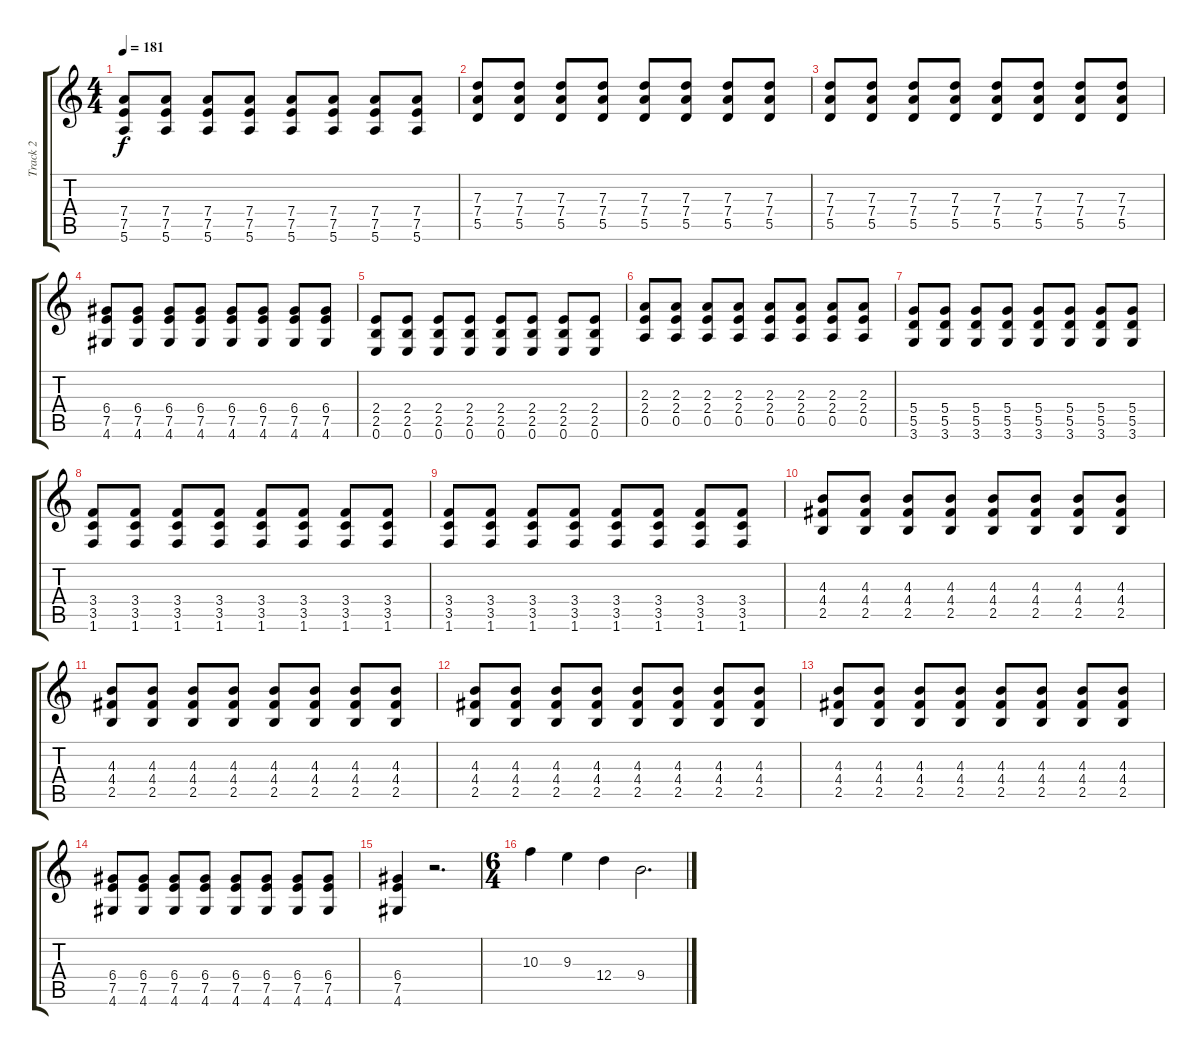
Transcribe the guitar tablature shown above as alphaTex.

\track ("Track 2" "Track 2") {instrument distortionguitar}
\staff {score tabs}
\tuning (E4 B3 G3 D3 A2 E2) {hide}
\ts (4 4)
\tempo 181
\clef g2
\ks c
(7.4 7.5 5.6).8{dy f} (7.4 7.5 5.6).8 (7.4 7.5 5.6).8 (7.4 7.5 5.6).8 (7.4 7.5 5.6).8 (7.4 7.5 5.6).8 (7.4 7.5 5.6).8 (7.4 7.5 5.6).8 |
(7.3 7.4 5.5).8 (7.3 7.4 5.5).8 (7.3 7.4 5.5).8 (7.3 7.4 5.5).8 (7.3 7.4 5.5).8 (7.3 7.4 5.5).8 (7.3 7.4 5.5).8 (7.3 7.4 5.5).8 |
(7.3 7.4 5.5).8 (7.3 7.4 5.5).8 (7.3 7.4 5.5).8 (7.3 7.4 5.5).8 (7.3 7.4 5.5).8 (7.3 7.4 5.5).8 (7.3 7.4 5.5).8 (7.3 7.4 5.5).8 |
(6.4 7.5 4.6).8 (6.4 7.5 4.6).8 (6.4 7.5 4.6).8 (6.4 7.5 4.6).8 (6.4 7.5 4.6).8 (6.4 7.5 4.6).8 (6.4 7.5 4.6).8 (6.4 7.5 4.6).8 |
(2.4 2.5 0.6).8 (2.4 2.5 0.6).8 (2.4 2.5 0.6).8 (2.4 2.5 0.6).8 (2.4 2.5 0.6).8 (2.4 2.5 0.6).8 (2.4 2.5 0.6).8 (2.4 2.5 0.6).8 |
(2.3 2.4 0.5).8 (2.3 2.4 0.5).8 (2.3 2.4 0.5).8 (2.3 2.4 0.5).8 (2.3 2.4 0.5).8 (2.3 2.4 0.5).8 (2.3 2.4 0.5).8 (2.3 2.4 0.5).8 |
(5.4 5.5 3.6).8 (5.4 5.5 3.6).8 (5.4 5.5 3.6).8 (5.4 5.5 3.6).8 (5.4 5.5 3.6).8 (5.4 5.5 3.6).8 (5.4 5.5 3.6).8 (5.4 5.5 3.6).8 |
(3.4 3.5 1.6).8 (3.4 3.5 1.6).8 (3.4 3.5 1.6).8 (3.4 3.5 1.6).8 (3.4 3.5 1.6).8 (3.4 3.5 1.6).8 (3.4 3.5 1.6).8 (3.4 3.5 1.6).8 |
(3.4 3.5 1.6).8 (3.4 3.5 1.6).8 (3.4 3.5 1.6).8 (3.4 3.5 1.6).8 (3.4 3.5 1.6).8 (3.4 3.5 1.6).8 (3.4 3.5 1.6).8 (3.4 3.5 1.6).8 |
(4.3 4.4 2.5).8 (4.3 4.4 2.5).8 (4.3 4.4 2.5).8 (4.3 4.4 2.5).8 (4.3 4.4 2.5).8 (4.3 4.4 2.5).8 (4.3 4.4 2.5).8 (4.3 4.4 2.5).8 |
(4.3 4.4 2.5).8 (4.3 4.4 2.5).8 (4.3 4.4 2.5).8 (4.3 4.4 2.5).8 (4.3 4.4 2.5).8 (4.3 4.4 2.5).8 (4.3 4.4 2.5).8 (4.3 4.4 2.5).8 |
(4.3 4.4 2.5).8 (4.3 4.4 2.5).8 (4.3 4.4 2.5).8 (4.3 4.4 2.5).8 (4.3 4.4 2.5).8 (4.3 4.4 2.5).8 (4.3 4.4 2.5).8 (4.3 4.4 2.5).8 |
(4.3 4.4 2.5).8 (4.3 4.4 2.5).8 (4.3 4.4 2.5).8 (4.3 4.4 2.5).8 (4.3 4.4 2.5).8 (4.3 4.4 2.5).8 (4.3 4.4 2.5).8 (4.3 4.4 2.5).8 |
(6.4 7.5 4.6).8 (6.4 7.5 4.6).8 (6.4 7.5 4.6).8 (6.4 7.5 4.6).8 (6.4 7.5 4.6).8 (6.4 7.5 4.6).8 (6.4 7.5 4.6).8 (6.4 7.5 4.6).8 |
(6.4 7.5 4.6).4 r.2{d} |
\ts (6 4)
10.3.4 9.3.4 12.4.4 9.4.2{d}
